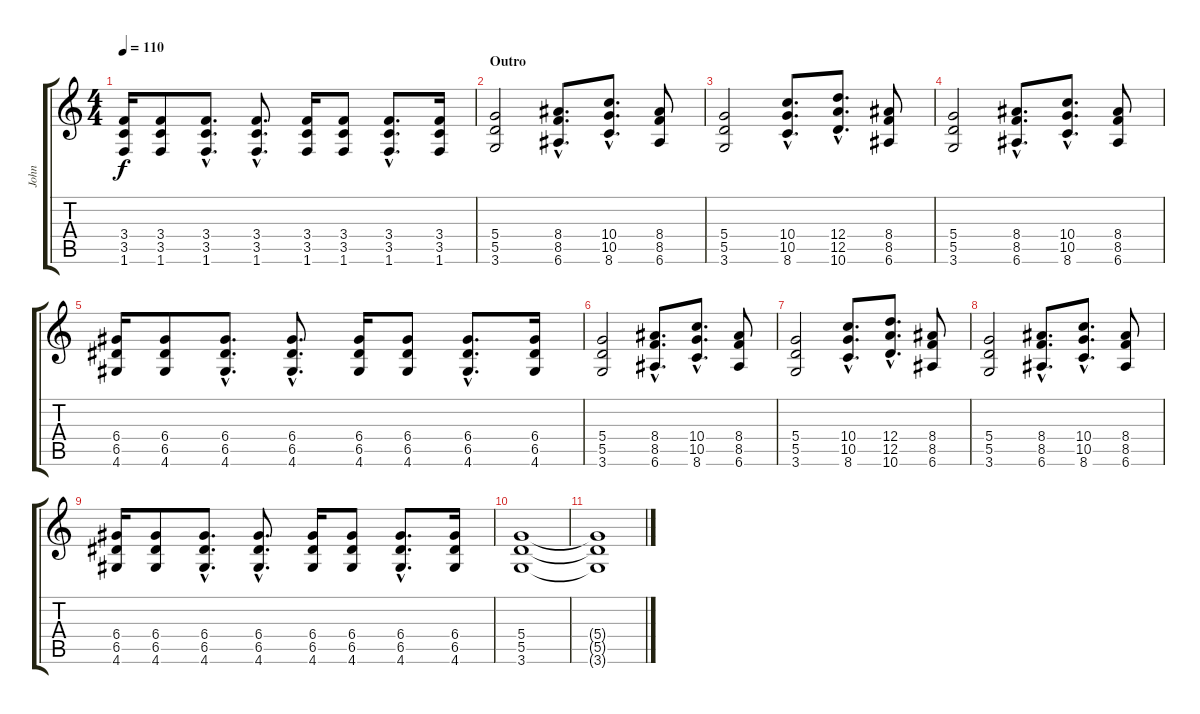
\track ("John" "John") {instrument electricguitarclean}
\staff {score tabs}
\tuning (E4 B3 G3 D3 A2 E2) {hide}
\ts (4 4)
\tempo 110
\clef g2
\ks c
(3.4 3.5 1.6).16{dy f} (3.4 3.5 1.6).8 (3.4{hac} 3.5{hac} 1.6{hac}).8{d} (3.4{hac} 3.5{hac} 1.6{hac}).8{d} (3.4 3.5 1.6).16 (3.4 3.5 1.6).8 (3.4{hac} 3.5{hac} 1.6{hac}).8{d} (3.4 3.5 1.6).16 |
\section ("" "Outro")
(5.4 5.5 3.6).2 (8.4{hac} 8.5{hac} 6.6{hac}).8{d} (10.4{hac} 10.5{hac} 8.6{hac}).8{d} (8.4 8.5 6.6).8 |
(5.4 5.5 3.6).2 (10.4{hac} 10.5{hac} 8.6{hac}).8{d} (12.4{hac} 12.5{hac} 10.6{hac}).8{d} (8.4 8.5 6.6).8 |
(5.4 5.5 3.6).2 (8.4{hac} 8.5{hac} 6.6{hac}).8{d} (10.4{hac} 10.5{hac} 8.6{hac}).8{d} (8.4 8.5 6.6).8 |
(6.4 6.5 4.6).16 (6.4 6.5 4.6).8 (6.4{hac} 6.5{hac} 4.6{hac}).8{d} (6.4{hac} 6.5{hac} 4.6{hac}).8{d} (6.4 6.5 4.6).16 (6.4 6.5 4.6).8 (6.4{hac} 6.5{hac} 4.6{hac}).8{d} (6.4 6.5 4.6).16 |
(5.4 5.5 3.6).2 (8.4{hac} 8.5{hac} 6.6{hac}).8{d} (10.4{hac} 10.5{hac} 8.6{hac}).8{d} (8.4 8.5 6.6).8 |
(5.4 5.5 3.6).2 (10.4{hac} 10.5{hac} 8.6{hac}).8{d} (12.4{hac} 12.5{hac} 10.6{hac}).8{d} (8.4 8.5 6.6).8 |
(5.4 5.5 3.6).2 (8.4{hac} 8.5{hac} 6.6{hac}).8{d} (10.4{hac} 10.5{hac} 8.6{hac}).8{d} (8.4 8.5 6.6).8 |
(6.4 6.5 4.6).16 (6.4 6.5 4.6).8 (6.4{hac} 6.5{hac} 4.6{hac}).8{d} (6.4{hac} 6.5{hac} 4.6{hac}).8{d} (6.4 6.5 4.6).16 (6.4 6.5 4.6).8 (6.4{hac} 6.5{hac} 4.6{hac}).8{d} (6.4 6.5 4.6).16 |
(5.4 5.5 3.6).1 |
(5.4{t} 5.5{t} 3.6{t}).1
